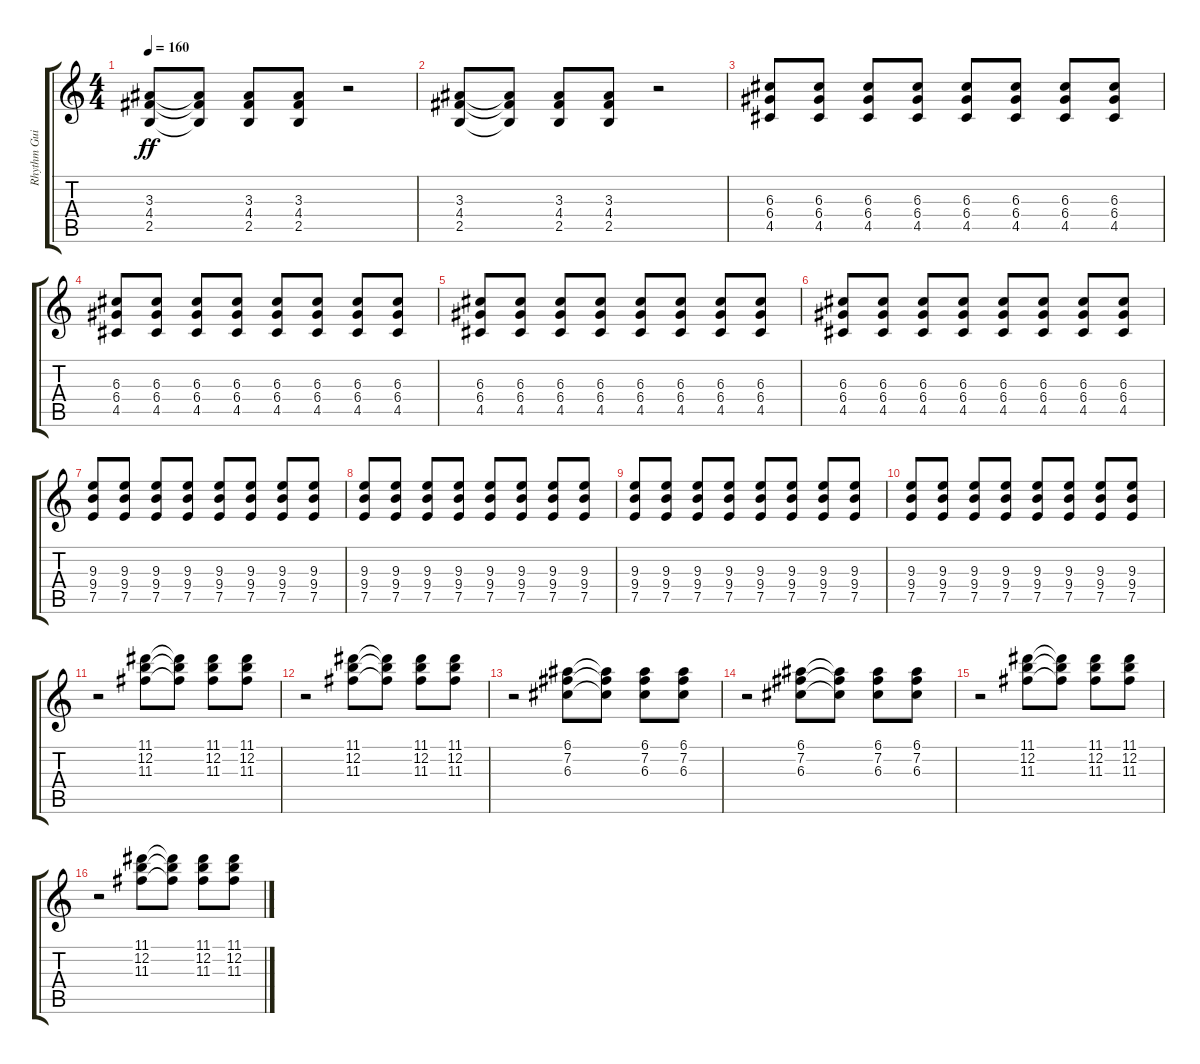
\track ("Rhythm Guitar" "Rhythm Gui") {instrument overdrivenguitar bank 255}
\staff {score tabs}
\tuning (E4 B3 G3 D3 A2 E2) {hide}
\ts (4 4)
\tempo 160
\clef g2
\ks c
(3.3 4.4 2.5).8{dy ff} (3.3{t} 4.4{t} 2.5{t}).8 (3.3 4.4 2.5).8 (3.3 4.4 2.5).8 r.2 |
(3.3 4.4 2.5).8 (3.3{t} 4.4{t} 2.5{t}).8 (3.3 4.4 2.5).8 (3.3 4.4 2.5).8 r.2 |
(6.3 6.4 4.5).8 (6.3 6.4 4.5).8 (6.3 6.4 4.5).8 (6.3 6.4 4.5).8 (6.3 6.4 4.5).8 (6.3 6.4 4.5).8 (6.3 6.4 4.5).8 (6.3 6.4 4.5).8 |
(6.3 6.4 4.5).8 (6.3 6.4 4.5).8 (6.3 6.4 4.5).8 (6.3 6.4 4.5).8 (6.3 6.4 4.5).8 (6.3 6.4 4.5).8 (6.3 6.4 4.5).8 (6.3 6.4 4.5).8 |
(6.3 6.4 4.5).8 (6.3 6.4 4.5).8 (6.3 6.4 4.5).8 (6.3 6.4 4.5).8 (6.3 6.4 4.5).8 (6.3 6.4 4.5).8 (6.3 6.4 4.5).8 (6.3 6.4 4.5).8 |
(6.3 6.4 4.5).8 (6.3 6.4 4.5).8 (6.3 6.4 4.5).8 (6.3 6.4 4.5).8 (6.3 6.4 4.5).8 (6.3 6.4 4.5).8 (6.3 6.4 4.5).8 (6.3 6.4 4.5).8 |
(9.3 9.4 7.5).8 (9.3 9.4 7.5).8 (9.3 9.4 7.5).8 (9.3 9.4 7.5).8 (9.3 9.4 7.5).8 (9.3 9.4 7.5).8 (9.3 9.4 7.5).8 (9.3 9.4 7.5).8 |
(9.3 9.4 7.5).8 (9.3 9.4 7.5).8 (9.3 9.4 7.5).8 (9.3 9.4 7.5).8 (9.3 9.4 7.5).8 (9.3 9.4 7.5).8 (9.3 9.4 7.5).8 (9.3 9.4 7.5).8 |
(9.3 9.4 7.5).8 (9.3 9.4 7.5).8 (9.3 9.4 7.5).8 (9.3 9.4 7.5).8 (9.3 9.4 7.5).8 (9.3 9.4 7.5).8 (9.3 9.4 7.5).8 (9.3 9.4 7.5).8 |
(9.3 9.4 7.5).8 (9.3 9.4 7.5).8 (9.3 9.4 7.5).8 (9.3 9.4 7.5).8 (9.3 9.4 7.5).8 (9.3 9.4 7.5).8 (9.3 9.4 7.5).8 (9.3 9.4 7.5).8 |
r.2 (11.1 12.2 11.3).8 (11.1{t} 12.2{t} 11.3{t}).8 (11.1 12.2 11.3).8 (11.1 12.2 11.3).8 |
r.2 (11.1 12.2 11.3).8 (11.1{t} 12.2{t} 11.3{t}).8 (11.1 12.2 11.3).8 (11.1 12.2 11.3).8 |
r.2 (6.1 7.2 6.3).8 (6.1{t} 7.2{t} 6.3{t}).8 (6.1 7.2 6.3).8 (6.1 7.2 6.3).8 |
r.2 (6.1 7.2 6.3).8 (6.1{t} 7.2{t} 6.3{t}).8 (6.1 7.2 6.3).8 (6.1 7.2 6.3).8 |
r.2 (11.1 12.2 11.3).8 (11.1{t} 12.2{t} 11.3{t}).8 (11.1 12.2 11.3).8 (11.1 12.2 11.3).8 |
r.2 (11.1 12.2 11.3).8 (11.1{t} 12.2{t} 11.3{t}).8 (11.1 12.2 11.3).8 (11.1 12.2 11.3).8
